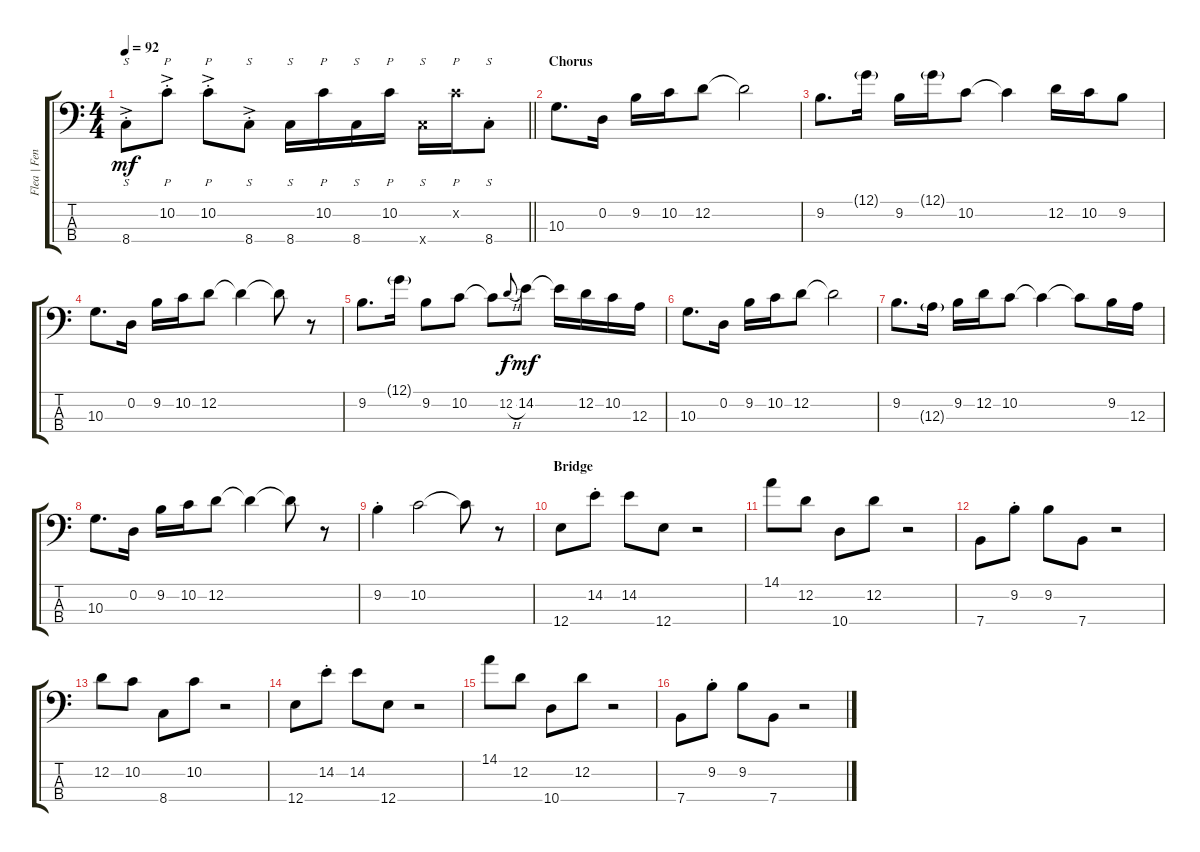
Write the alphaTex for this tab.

\track ("Flea | Fender Shell Pink Jazz | Bass" "Flea | Fen") {instrument electricbassfinger}
\staff {score tabs}
\tuning (G2 D2 A1 E1) {hide}
\ts (4 4)
\tempo 92
\clef f4
\barLineRight lightlight
\ks c
8.4{ac st}.8{s dy mf} 10.2{ac st}.8{p} 10.2{ac st}.8{p} 8.4{ac st}.8{s} 8.4.16{s} 10.2.16{p} 8.4.16{s} 10.2.16{p} 8.4{x}.16{s} 10.2{x}.16{p} 8.4{st}.8{s} |
\section ("" "Chorus")
10.3.8{d} 0.2.16 9.2.16 10.2.16 12.2.8 12.2{t}.2 |
9.2.8{d} 12.1{g}.16 9.2.16 12.1{g}.16 10.2.8 10.2{t}.4 12.2.16 10.2.16 9.2.8 |
10.3.8{d} 0.2.16 9.2.16 10.2.16 12.2.8 12.2{t}.4 12.2{t}.8 r.8 |
9.2.8{d} 12.1{g}.16 9.2.8 10.2.8 10.2{t}.8 12.2{h}.8{gr onbeat dy f} 14.2.8{dy mf} 14.2{t}.16 12.2.16 10.2.16 12.3.16 |
10.3.8{d} 0.2.16 9.2.16 10.2.16 12.2.8 12.2{t}.2 |
9.2.8{d} 12.3{g}.16 9.2.16 12.2.16 10.2.8 10.2{t}.4 10.2{t}.8 9.2.16 12.3.16 |
10.3.8{d} 0.2.16 9.2.16 10.2.16 12.2.8 12.2{t}.4 12.2{t}.8 r.8 |
9.2{st}.4 10.2.2 10.2{t}.8 r.8 |
\section ("" "Bridge")
12.4.8 14.2{st}.8 14.2.8 12.4.8 r.2 |
14.1.8 12.2.8 10.4.8 12.2.8 r.2 |
7.4.8 9.2{st}.8 9.2.8 7.4.8 r.2 |
12.2.8 10.2.8 8.4.8 10.2.8 r.2 |
12.4.8 14.2{st}.8 14.2.8 12.4.8 r.2 |
14.1.8 12.2.8 10.4.8 12.2.8 r.2 |
7.4.8 9.2{st}.8 9.2.8 7.4.8 r.2
